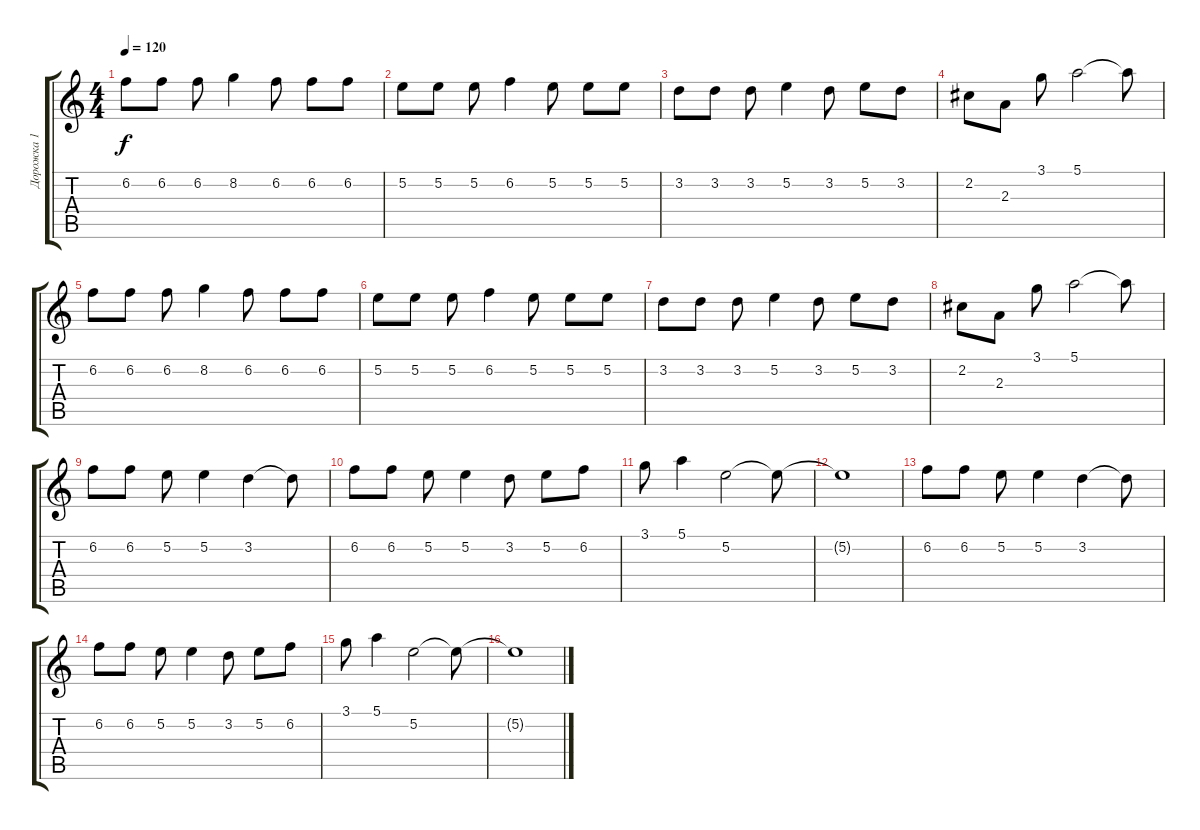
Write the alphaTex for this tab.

\track ("Дорожка 1" "Дорожка 1") {instrument overdrivenguitar}
\staff {score tabs}
\tuning (E4 B3 G3 D3 A2 E2) {hide}
\ts (4 4)
\tempo 120
\clef g2
\ks c
6.2.8{dy f} 6.2.8 6.2.8 8.2.4 6.2.8 6.2.8 6.2.8 |
5.2.8 5.2.8 5.2.8 6.2.4 5.2.8 5.2.8 5.2.8 |
3.2.8 3.2.8 3.2.8 5.2.4 3.2.8 5.2.8 3.2.8 |
2.2.8 2.3.8 3.1.8 5.1.2 5.1{t}.8 |
6.2.8 6.2.8 6.2.8 8.2.4 6.2.8 6.2.8 6.2.8 |
5.2.8 5.2.8 5.2.8 6.2.4 5.2.8 5.2.8 5.2.8 |
3.2.8 3.2.8 3.2.8 5.2.4 3.2.8 5.2.8 3.2.8 |
2.2.8 2.3.8 3.1.8 5.1.2 5.1{t}.8 |
6.2.8 6.2.8 5.2.8 5.2.4 3.2.4 3.2{t}.8 |
6.2.8 6.2.8 5.2.8 5.2.4 3.2.8 5.2.8 6.2.8 |
3.1.8 5.1.4 5.2.2 5.2{t}.8 |
5.2{t}.1 |
6.2.8 6.2.8 5.2.8 5.2.4 3.2.4 3.2{t}.8 |
6.2.8 6.2.8 5.2.8 5.2.4 3.2.8 5.2.8 6.2.8 |
3.1.8 5.1.4 5.2.2 5.2{t}.8 |
5.2{t}.1
